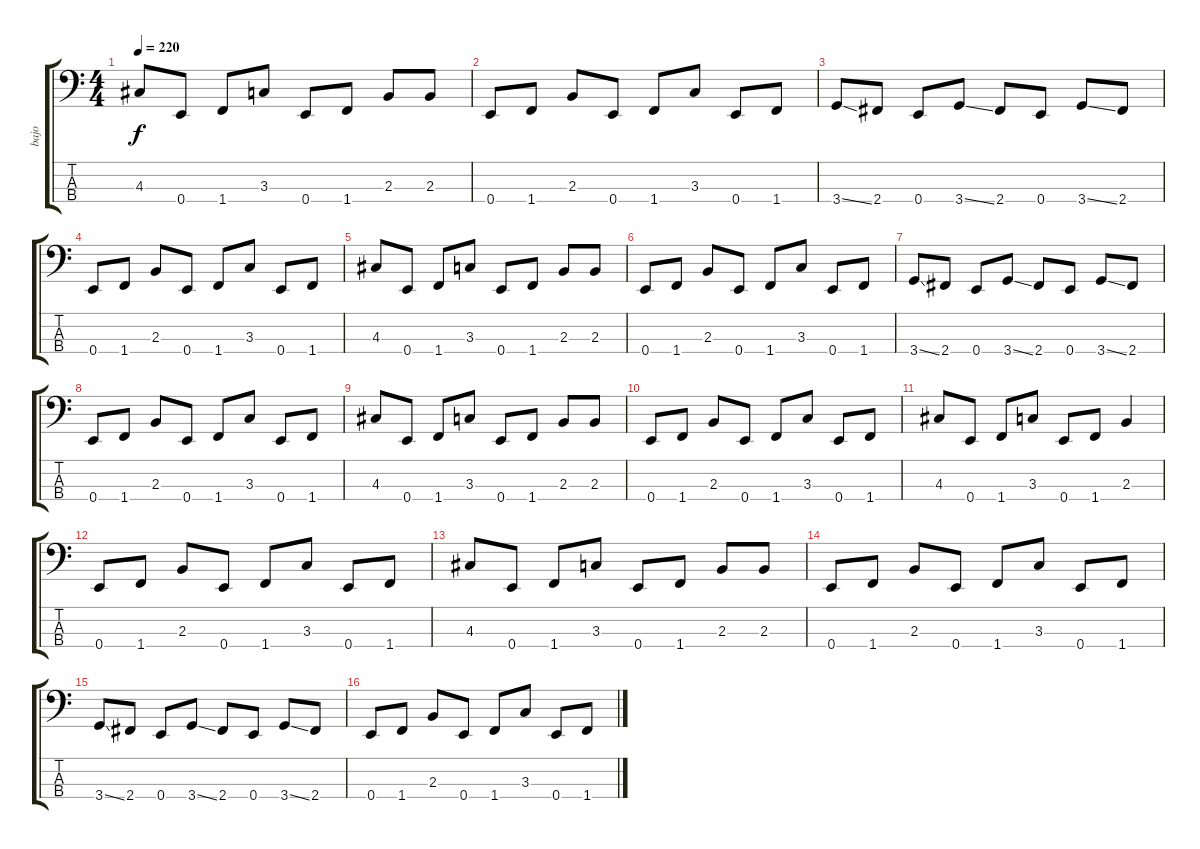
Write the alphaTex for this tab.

\track ("bajo" "bajo") {instrument slapbass1}
\staff {score tabs}
\tuning (G2 D2 A1 E1) {hide}
\ts (4 4)
\tempo 220
\clef f4
\ks c
4.3.8{dy f} 0.4.8 1.4.8 3.3.8 0.4.8 1.4.8 2.3.8 2.3.8 |
0.4.8 1.4.8 2.3.8 0.4.8 1.4.8 3.3.8 0.4.8 1.4.8 |
3.4{ss}.8 2.4.8 0.4.8 3.4{ss}.8 2.4.8 0.4.8 3.4{ss}.8 2.4.8 |
0.4.8 1.4.8 2.3.8 0.4.8 1.4.8 3.3.8 0.4.8 1.4.8 |
4.3.8 0.4.8 1.4.8 3.3.8 0.4.8 1.4.8 2.3.8 2.3.8 |
0.4.8 1.4.8 2.3.8 0.4.8 1.4.8 3.3.8 0.4.8 1.4.8 |
3.4{ss}.8 2.4.8 0.4.8 3.4{ss}.8 2.4.8 0.4.8 3.4{ss}.8 2.4.8 |
0.4.8 1.4.8 2.3.8 0.4.8 1.4.8 3.3.8 0.4.8 1.4.8 |
4.3.8 0.4.8 1.4.8 3.3.8 0.4.8 1.4.8 2.3.8 2.3.8 |
0.4.8 1.4.8 2.3.8 0.4.8 1.4.8 3.3.8 0.4.8 1.4.8 |
4.3.8 0.4.8 1.4.8 3.3.8 0.4.8 1.4.8 2.3.4 |
0.4.8 1.4.8 2.3.8 0.4.8 1.4.8 3.3.8 0.4.8 1.4.8 |
4.3.8 0.4.8 1.4.8 3.3.8 0.4.8 1.4.8 2.3.8 2.3.8 |
0.4.8 1.4.8 2.3.8 0.4.8 1.4.8 3.3.8 0.4.8 1.4.8 |
3.4{ss}.8 2.4.8 0.4.8 3.4{ss}.8 2.4.8 0.4.8 3.4{ss}.8 2.4.8 |
0.4.8 1.4.8 2.3.8 0.4.8 1.4.8 3.3.8 0.4.8 1.4.8
